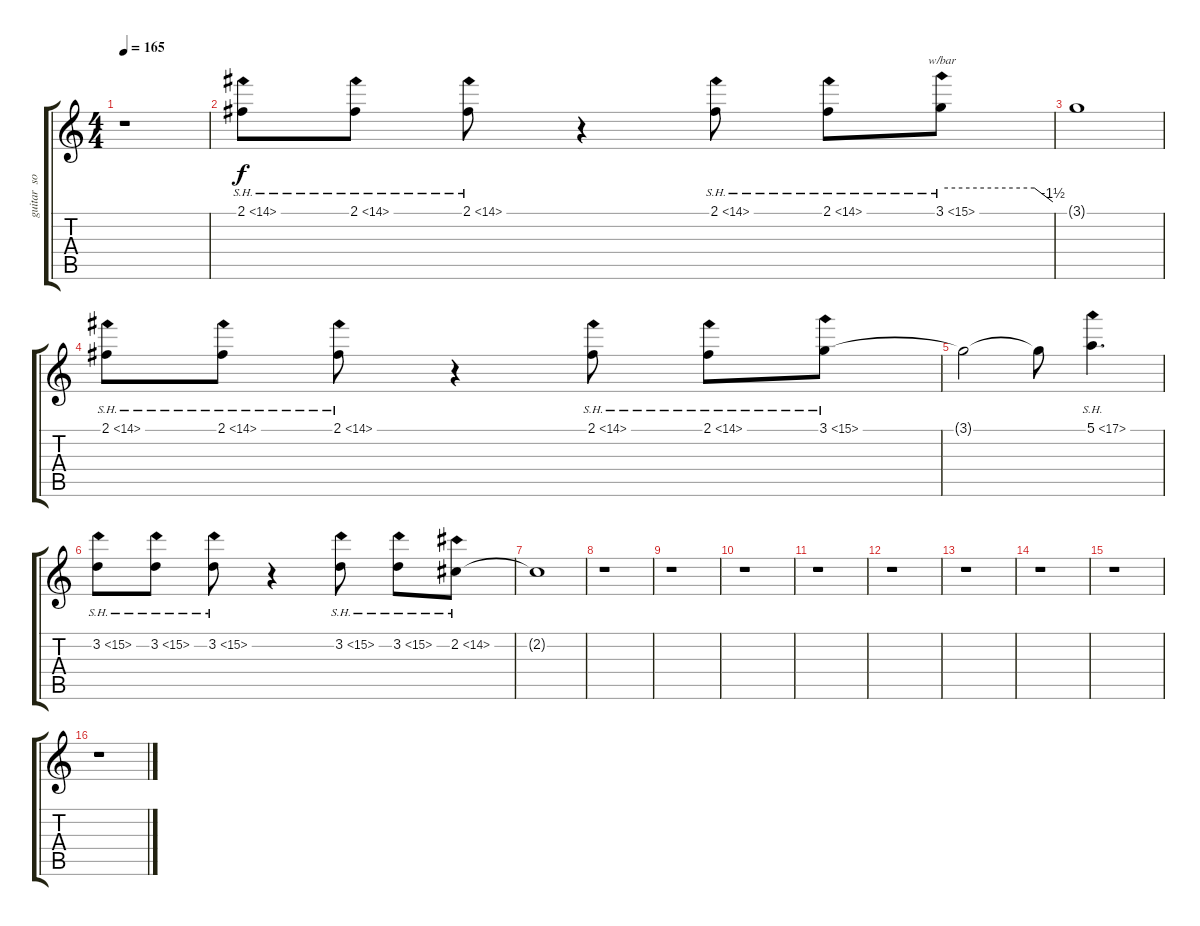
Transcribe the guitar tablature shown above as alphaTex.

\track ("guitar  solo  three" "guitar  so") {instrument overdrivenguitar}
\staff {score tabs}
\tuning (E4 B3 G3 D3 A2 E2) {hide}
\ts (4 4)
\tempo 165
\clef g2
\ks c
r.1{dy f} |
2.1{sh 12}.8 2.1{sh 12}.8 2.1{sh 12}.8 r.4 2.1{sh 12}.8 2.1{sh 12}.8 3.1{sh 12}.8{tbe (custom default 0 0 50 0 60 -6)} |
3.1{t}.1 |
2.1{sh 12}.8 2.1{sh 12}.8 2.1{sh 12}.8 r.4 2.1{sh 12}.8 2.1{sh 12}.8 3.1{sh 12}.8 |
3.1{t}.2 3.1{t}.8 5.1{sh 12}.4{d} |
3.2{sh 12}.8 3.2{sh 12}.8 3.2{sh 12}.8 r.4 3.2{sh 12}.8 3.2{sh 12}.8 2.2{sh 12}.8 |
2.2{t}.1 |
r.1 |
r.1 |
r.1 |
r.1 |
r.1 |
r.1 |
r.1 |
r.1 |
r.1
